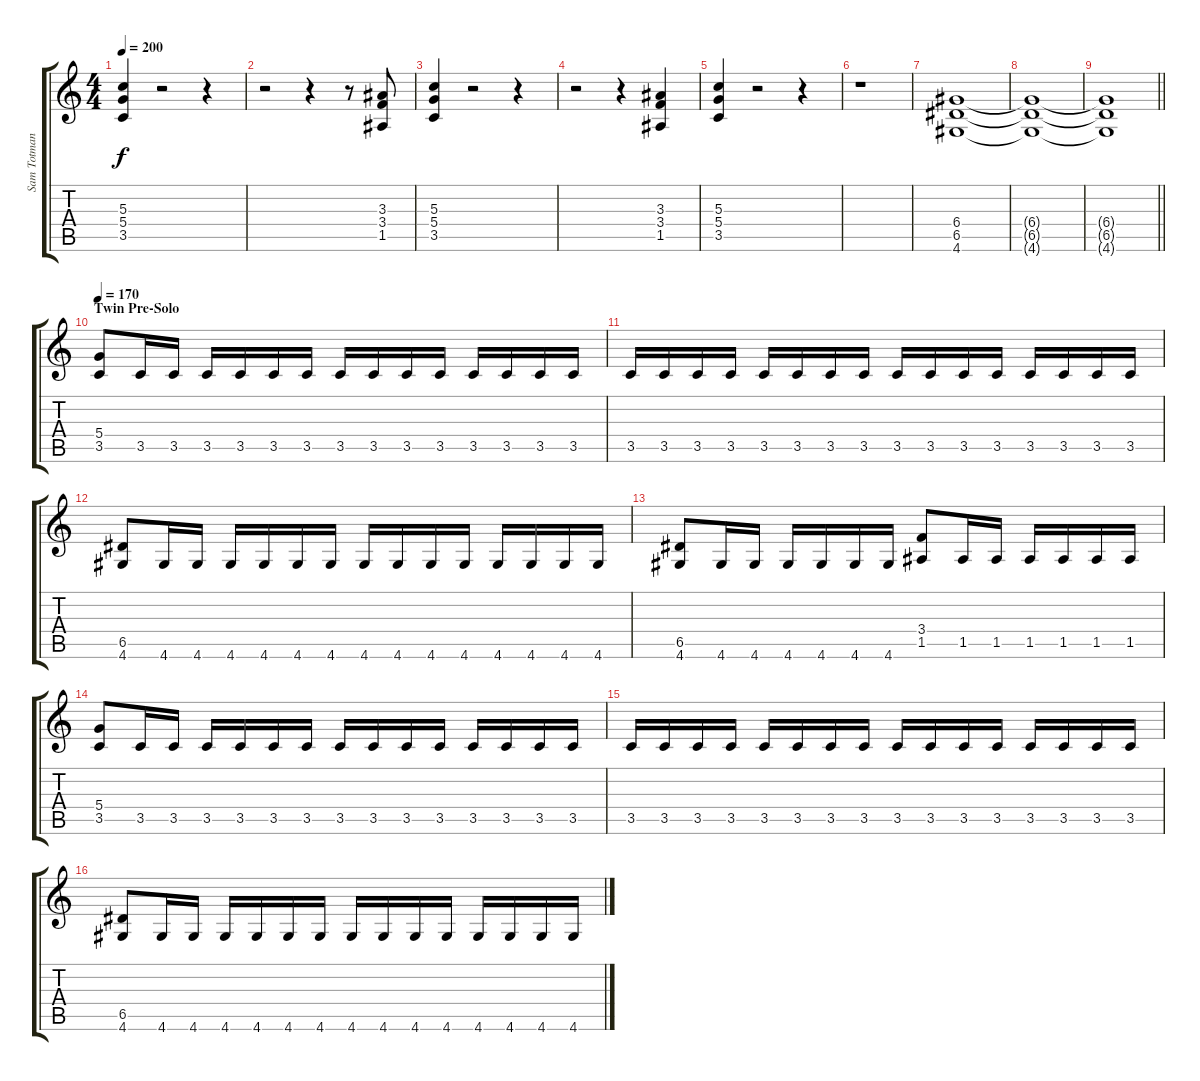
\track ("Sam Totman (Rythm Guitar)" "Sam Totman") {instrument distortionguitar}
\staff {score tabs}
\tuning (E4 B3 G3 D3 A2 E2) {hide}
\ts (4 4)
\tempo 200
\clef g2
\ks aminor
(5.3 5.4 3.5).4{dy f} r.2 r.4 |
r.2 r.4 r.8 (3.3 3.4 1.5).8 |
(5.3 5.4 3.5).4 r.2 r.4 |
r.2 r.4 (3.3 3.4 1.5).4 |
(5.3 5.4 3.5).4 r.2 r.4 |
r.1 |
(6.4 6.5 4.6).1 |
(6.4{t} 6.5{t} 4.6{t}).1 |
\barLineRight lightlight
(6.4{t} 6.5{t} 4.6{t}).1 |
\section ("" "Twin Pre-Solo")
\tempo 170
(5.4 3.5).8 3.5.16 3.5.16 3.5.16 3.5.16 3.5.16 3.5.16 3.5.16 3.5.16 3.5.16 3.5.16 3.5.16 3.5.16 3.5.16 3.5.16 |
3.5.16 3.5.16 3.5.16 3.5.16 3.5.16 3.5.16 3.5.16 3.5.16 3.5.16 3.5.16 3.5.16 3.5.16 3.5.16 3.5.16 3.5.16 3.5.16 |
(6.5 4.6).8 4.6.16 4.6.16 4.6.16 4.6.16 4.6.16 4.6.16 4.6.16 4.6.16 4.6.16 4.6.16 4.6.16 4.6.16 4.6.16 4.6.16 |
(6.5 4.6).8 4.6.16 4.6.16 4.6.16 4.6.16 4.6.16 4.6.16 (3.4 1.5).8 1.5.16 1.5.16 1.5.16 1.5.16 1.5.16 1.5.16 |
(5.4 3.5).8 3.5.16 3.5.16 3.5.16 3.5.16 3.5.16 3.5.16 3.5.16 3.5.16 3.5.16 3.5.16 3.5.16 3.5.16 3.5.16 3.5.16 |
3.5.16 3.5.16 3.5.16 3.5.16 3.5.16 3.5.16 3.5.16 3.5.16 3.5.16 3.5.16 3.5.16 3.5.16 3.5.16 3.5.16 3.5.16 3.5.16 |
(6.5 4.6).8 4.6.16 4.6.16 4.6.16 4.6.16 4.6.16 4.6.16 4.6.16 4.6.16 4.6.16 4.6.16 4.6.16 4.6.16 4.6.16 4.6.16
